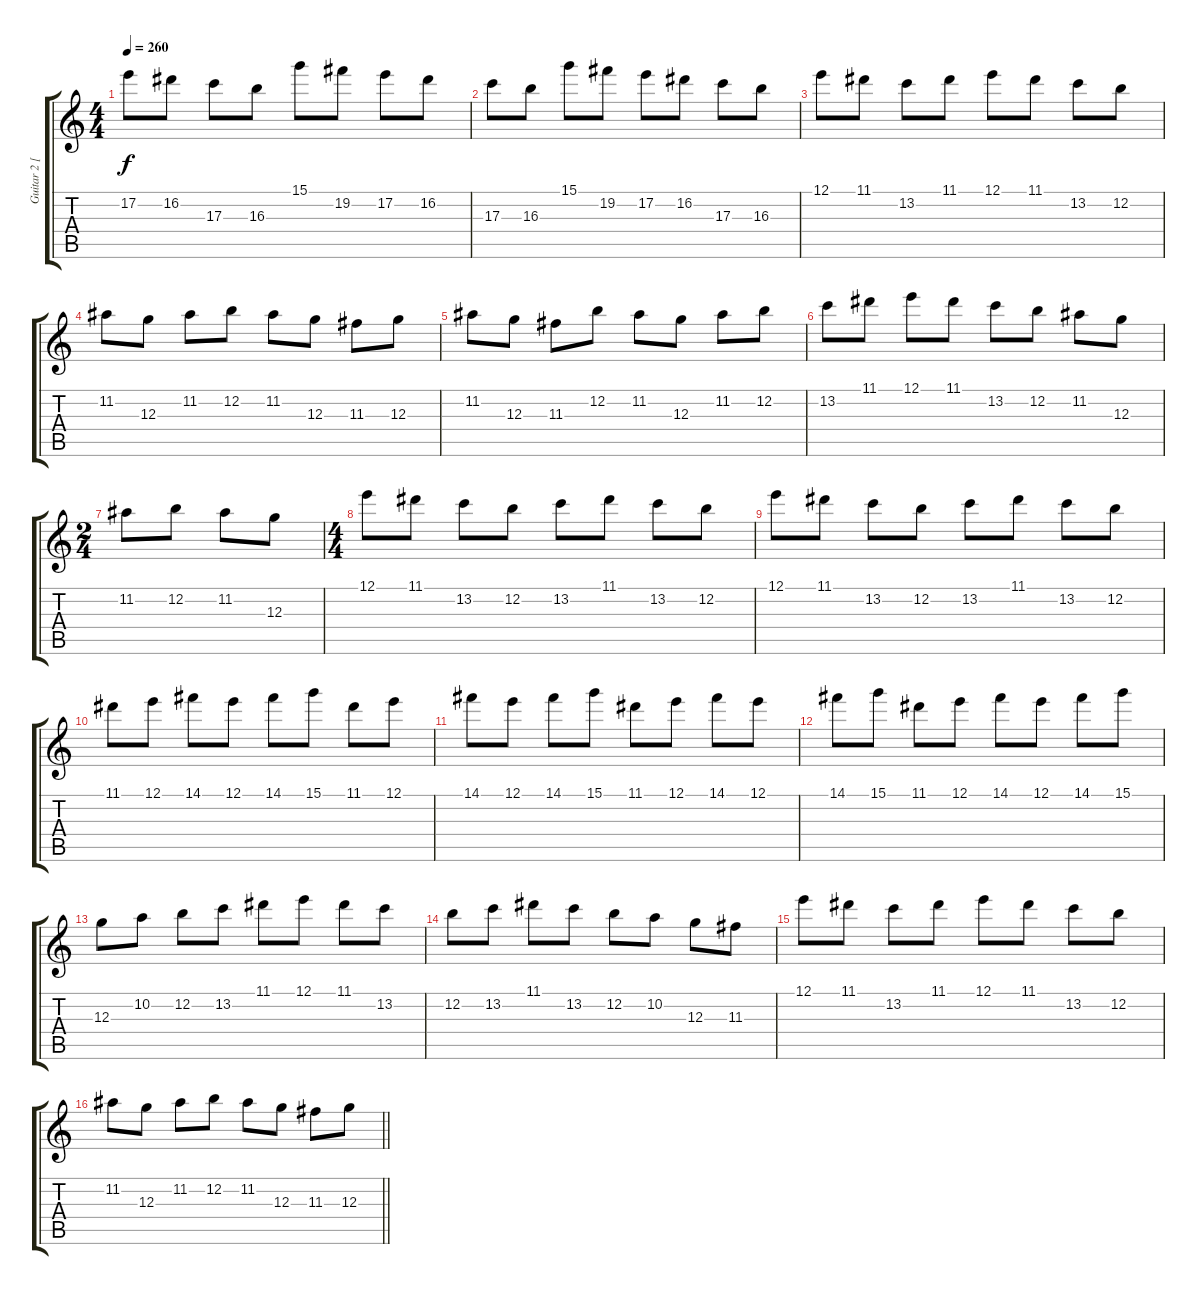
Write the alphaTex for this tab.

\track ("Guitar 2 [6-String]" "Guitar 2 [") {instrument distortionguitar}
\staff {score tabs}
\tuning (E4 B3 G3 D3 A2 E2) {hide}
\ts (4 4)
\tempo 260
\clef g2
\ks c
17.2.8{dy f} 16.2.8 17.3.8 16.3.8 15.1.8 19.2.8 17.2.8 16.2.8 |
17.3.8 16.3.8 15.1.8 19.2.8 17.2.8 16.2.8 17.3.8 16.3.8 |
12.1.8 11.1.8 13.2.8 11.1.8 12.1.8 11.1.8 13.2.8 12.2.8 |
11.2.8 12.3.8 11.2.8 12.2.8 11.2.8 12.3.8 11.3.8 12.3.8 |
11.2.8 12.3.8 11.3.8 12.2.8 11.2.8 12.3.8 11.2.8 12.2.8 |
13.2.8 11.1.8 12.1.8 11.1.8 13.2.8 12.2.8 11.2.8 12.3.8 |
\ts (2 4)
11.2.8 12.2.8 11.2.8 12.3.8 |
\ts (4 4)
12.1.8 11.1.8 13.2.8 12.2.8 13.2.8 11.1.8 13.2.8 12.2.8 |
12.1.8 11.1.8 13.2.8 12.2.8 13.2.8 11.1.8 13.2.8 12.2.8 |
11.1.8 12.1.8 14.1.8 12.1.8 14.1.8 15.1.8 11.1.8 12.1.8 |
14.1.8 12.1.8 14.1.8 15.1.8 11.1.8 12.1.8 14.1.8 12.1.8 |
14.1.8 15.1.8 11.1.8 12.1.8 14.1.8 12.1.8 14.1.8 15.1.8 |
12.3.8 10.2.8 12.2.8 13.2.8 11.1.8 12.1.8 11.1.8 13.2.8 |
12.2.8 13.2.8 11.1.8 13.2.8 12.2.8 10.2.8 12.3.8 11.3.8 |
12.1.8 11.1.8 13.2.8 11.1.8 12.1.8 11.1.8 13.2.8 12.2.8 |
\barLineRight lightlight
11.2.8 12.3.8 11.2.8 12.2.8 11.2.8 12.3.8 11.3.8 12.3.8
